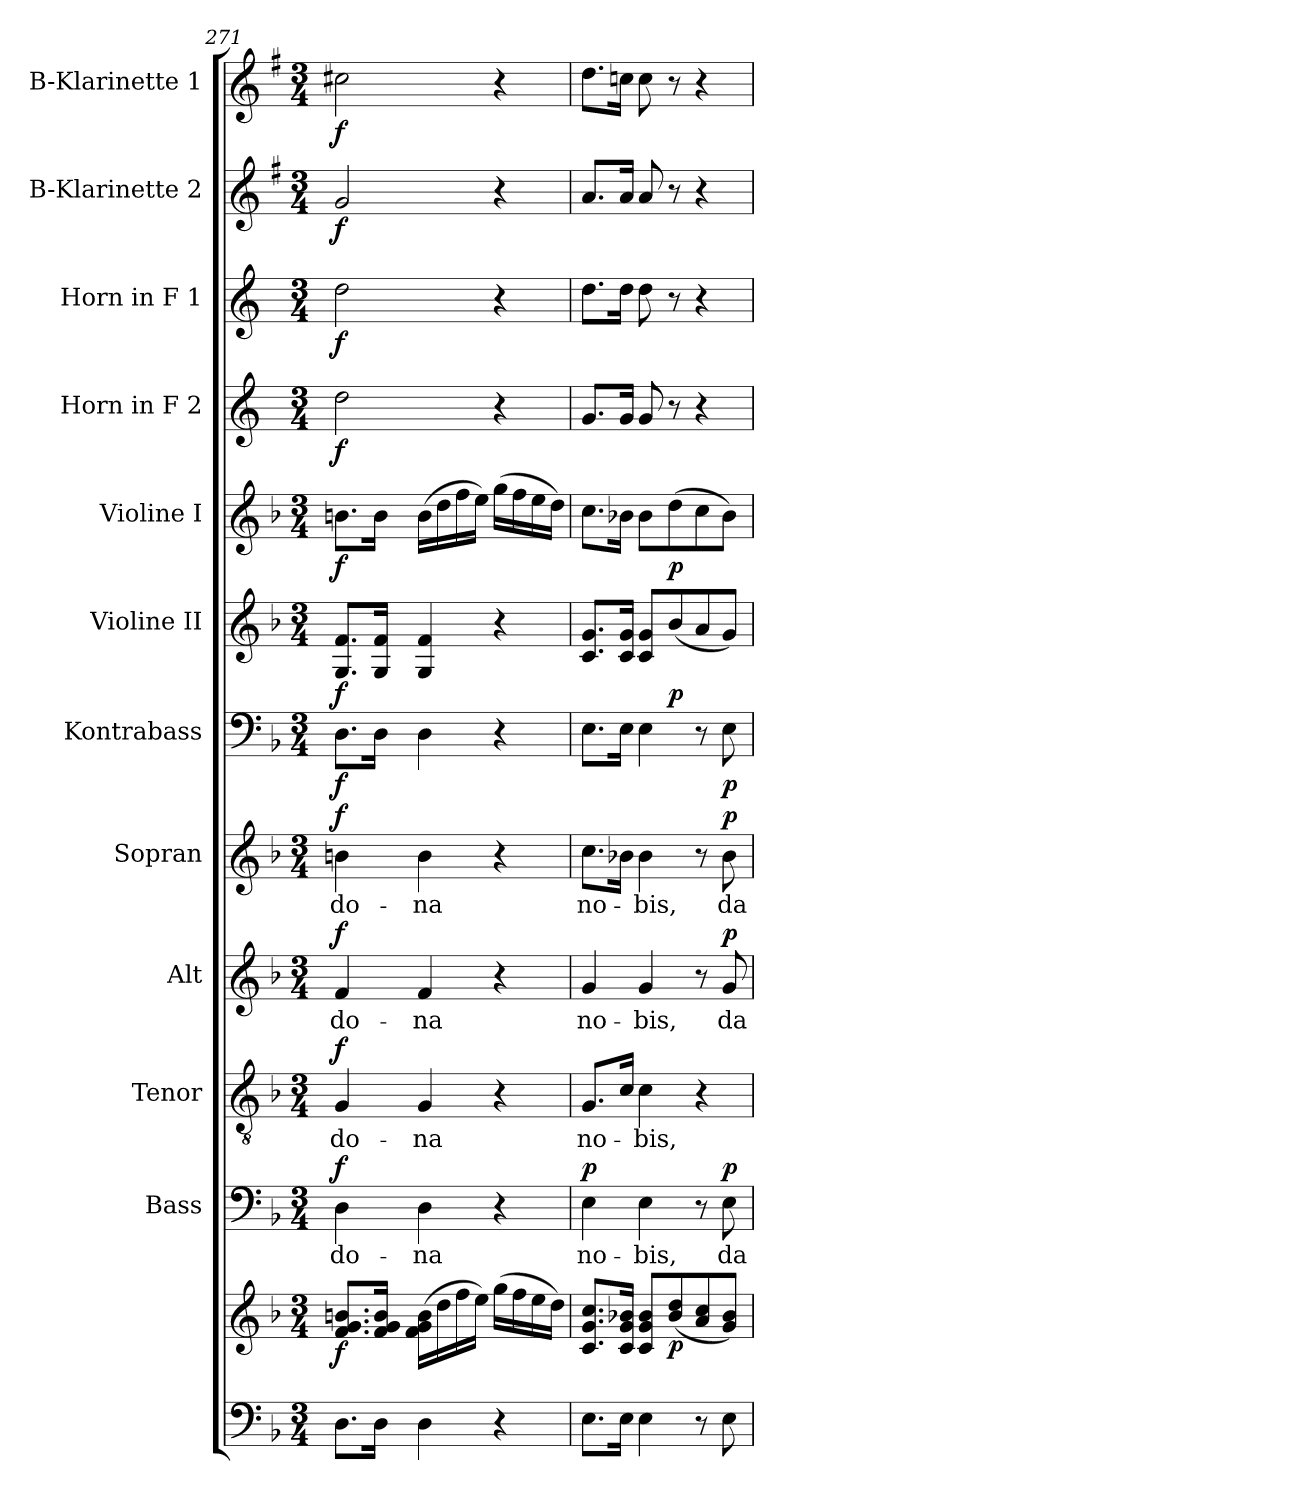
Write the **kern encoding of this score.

**kern	**kern	**dynam	**kern	**text	**dynam	**kern	**text	**dynam	**kern	**text	**dynam	**kern	**text	**dynam	**kern	**dynam	**kern	**dynam	**kern	**dynam	**kern	**dynam	**kern	**dynam	**kern	**dynam	**kern	**dynam
*part12	*part12	*part12	*part11	*part11	*part11	*part10	*part10	*part10	*part9	*part9	*part9	*part8	*part8	*part8	*part7	*part7	*part6	*part6	*part5	*part5	*part4	*part4	*part3	*part3	*part2	*part2	*part1	*part1
*staff13	*staff12	*staff12/13	*staff11	*staff11	*staff11	*staff10	*staff10	*staff10	*staff9	*staff9	*staff9	*staff8	*staff8	*staff8	*staff7	*staff7	*staff6	*staff6	*staff5	*staff5	*staff4	*staff4	*staff3	*staff3	*staff2	*staff2	*staff1	*staff1
*	*	*	*I"Bass	*	*	*I"Tenor	*	*	*I"Alt	*	*	*I"Sopran	*	*	*I"Kontrabass	*	*I"Violine II	*	*I"Violine I	*	*I"Horn in F 2	*	*I"Horn in F 1	*	*I"B-Klarinette 2	*	*I"B-Klarinette 1	*
*	*	*	*I'B.	*	*	*I'T.	*	*	*I'A.	*	*	*I'S.	*	*	*I'Kb.	*	*I'Vl. II	*	*I'Vl. I	*	*	*	*	*	*I'B Kl. 2	*	*I'B Kl. 1	*
*clefF4	*clefG2	*	*clefF4	*	*	*clefGv2	*	*	*clefG2	*	*	*clefG2	*	*	*clefF4	*	*clefG2	*	*clefG2	*	*clefG2	*	*clefG2	*	*clefG2	*	*clefG2	*
*	*	*	*	*	*	*	*	*	*	*	*	*	*	*	*ITrd7c12	*	*	*	*	*	*ITrd4c7	*	*ITrd4c7	*	*ITrd1c2	*	*ITrd1c2	*
*k[b-]	*k[b-]	*	*k[b-]	*	*	*k[b-]	*	*	*k[b-]	*	*	*k[b-]	*	*	*k[b-]	*	*k[b-]	*	*k[b-]	*	*k[b-]	*	*k[b-]	*	*k[b-]	*	*k[b-]	*
*F:	*F:	*	*F:	*	*	*F:	*	*	*F:	*	*	*F:	*	*	*F:	*	*F:	*	*F:	*	*F:	*	*F:	*	*F:	*	*F:	*
*M3/4	*M3/4	*	*M3/4	*	*	*M3/4	*	*	*M3/4	*	*	*M3/4	*	*	*M3/4	*	*M3/4	*	*M3/4	*	*M3/4	*	*M3/4	*	*M3/4	*	*M3/4	*
=271	=271	=271	=271	=271	=271	=271	=271	=271	=271	=271	=271	=271	=271	=271	=271	=271	=271	=271	=271	=271	=271	=271	=271	=271	=271	=271	=271	=271
!	!	!LO:DY:b	!	!LO:LY:b	!LO:DY:a	!	!LO:LY:b	!LO:DY:a	!	!LO:LY:b	!LO:DY:a	!	!LO:LY:b	!LO:DY:a	!	!LO:DY:b	!	!LO:DY:b	!	!LO:DY:b	!	!LO:DY:b	!	!LO:DY:b	!	!LO:DY:b	!	!LO:DY:b
8.D\L	8.f/ 8.g/ 8.bn/L	f	4D\	do-	f	4G/	do-	f	4f/	do-	f	4bn\	do-	f	8.DD\L	f	8.G/ 8.f/L	f	8.bn\L	f	2g\	f	2g\	f	2f/	f	2bn\	f
16D\Jk	16f/ 16g/ 16b/Jk	.	.	.	.	.	.	.	.	.	.	.	.	.	16DD\Jk	.	16G/ 16f/Jk	.	16b\Jk	.	.	.	.	.	.	.	.	.
!	!	!	!	!LO:LY:b	!	!	!LO:LY:b	!	!	!LO:LY:b	!	!	!LO:LY:b	!	!	!	!	!	!	!	!	!	!	!	!	!	!	!
4D\	(>16f\ 16g\ 16b\LL	.	4D\	-na	.	4G/	-na	.	4f/	-na	.	4b\	-na	.	4DD\	.	4G/ 4f/	.	(>16b\LL	.	.	.	.	.	.	.	.	.
.	16dd\	.	.	.	.	.	.	.	.	.	.	.	.	.	.	.	.	.	16dd\	.	.	.	.	.	.	.	.	.
.	16ff\	.	.	.	.	.	.	.	.	.	.	.	.	.	.	.	.	.	16ff\	.	.	.	.	.	.	.	.	.
.	16ee\JJ)	.	.	.	.	.	.	.	.	.	.	.	.	.	.	.	.	.	16ee\JJ)	.	.	.	.	.	.	.	.	.
4r	(>16gg\LL	.	4r	.	.	4r	.	.	4r	.	.	4r	.	.	4r	.	4r	.	(>16gg\LL	.	4r	.	4r	.	4r	.	4r	.
.	16ff\	.	.	.	.	.	.	.	.	.	.	.	.	.	.	.	.	.	16ff\	.	.	.	.	.	.	.	.	.
.	16ee\	.	.	.	.	.	.	.	.	.	.	.	.	.	.	.	.	.	16ee\	.	.	.	.	.	.	.	.	.
.	16dd\JJ)	.	.	.	.	.	.	.	.	.	.	.	.	.	.	.	.	.	16dd\JJ)	.	.	.	.	.	.	.	.	.
=272	=272	=272	=272	=272	=272	=272	=272	=272	=272	=272	=272	=272	=272	=272	=272	=272	=272	=272	=272	=272	=272	=272	=272	=272	=272	=272	=272	=272
!	!	!	!	!LO:LY:b	!LO:DY:a	!	!LO:LY:b	!	!	!LO:LY:b	!	!	!LO:LY:b	!	!	!	!	!	!	!	!	!	!	!	!	!	!	!
8.E\L	8.c/ 8.g/ 8.cc/L	.	4E\	no-	p	8.G/L	no-	.	4g/	no-	.	8.cc\L	no-	.	8.EE\L	.	8.c/ 8.g/L	.	8.cc\L	.	8.c/L	.	8.g\L	.	8.g/L	.	8.cc\L	.
16E\Jk	16c/ 16g/ 16b-X/Jk	.	.	.	.	16c/Jk	.	.	.	.	.	16b-X\Jk	.	.	16EE\Jk	.	16c/ 16g/Jk	.	16b-X\Jk	.	16c/Jk	.	16g\Jk	.	16g/Jk	.	16b-X\Jk	.
!	!	!	!	!LO:LY:b	!	!	!LO:LY:b	!	!	!LO:LY:b	!	!	!LO:LY:b	!	!	!	!	!	!	!	!	!	!	!	!	!	!	!
4E\	8c/ 8g/ 8b-/L	.	4E\	-bis,	.	4c\	-bis,	.	4g/	-bis,	.	4b-\	-bis,	.	4EE\	.	8c/ 8g/L	.	8b-\L	.	8c/	.	8g\	.	8g/	.	8b-\	.
!	!	!LO:DY:b	!	!	!	!	!	!	!	!	!	!	!	!	!	!	!	!LO:DY:b	!	!LO:DY:b	!	!	!	!	!	!	!	!
.	(<8b-/ 8dd/	p	.	.	.	.	.	.	.	.	.	.	.	.	.	.	(<8b-/	p	(>8dd\	p	8r	.	8r	.	8r	.	8r	.
8r	8a/ 8cc/	.	8r	.	.	4r	.	.	8r	.	.	8r	.	.	8r	.	8a/	.	8cc\	.	4r	.	4r	.	4r	.	4r	.
!	!	!	!	!LO:LY:b	!LO:DY:a	!	!	!	!	!LO:LY:b	!LO:DY:a	!	!LO:LY:b	!LO:DY:a	!	!LO:DY:b	!	!	!	!	!	!	!	!	!	!	!	!
8E\	8g/ 8b-/J)	.	8E\	da	p	.	.	.	8g/	da	p	8b-\	da	p	8EE\	p	8g/J)	.	8b-\J)	.	.	.	.	.	.	.	.	.
=	=	=	=	=	=	=	=	=	=	=	=	=	=	=	=	=	=	=	=	=	=	=	=	=	=	=	=	=
*-	*-	*-	*-	*-	*-	*-	*-	*-	*-	*-	*-	*-	*-	*-	*-	*-	*-	*-	*-	*-	*-	*-	*-	*-	*-	*-	*-	*-
